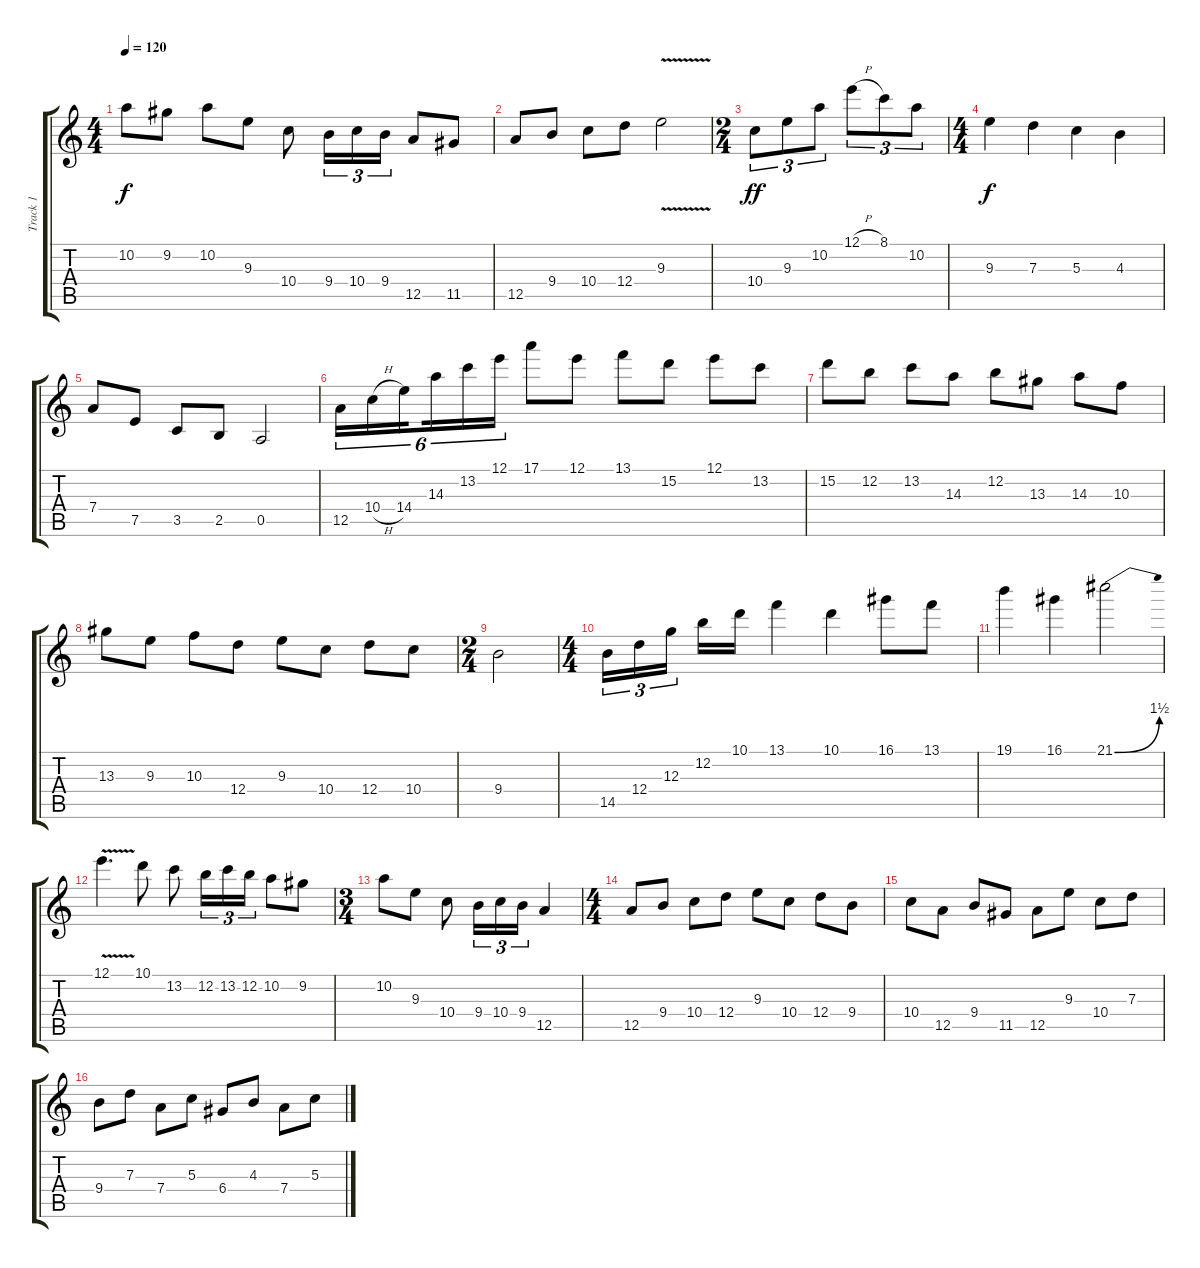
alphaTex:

\track ("Track 1" "Track 1") {instrument overdrivenguitar}
\staff {score tabs}
\tuning (E4 B3 G3 D3 A2 E2) {hide}
\ts (4 4)
\tempo 120
\clef g2
\ks c
10.2.8{dy f} 9.2.8 10.2.8 9.3.8 10.4.8 9.4.16{tu (3 2)} 10.4.16{tu (3 2)} 9.4.16{tu (3 2)} 12.5.8 11.5.8 |
12.5.8 9.4.8 10.4.8 12.4.8 9.3{v}.2 |
\ts (2 4)
10.4.8{tu (3 2) dy ff} 9.3.8{tu (3 2)} 10.2.8{tu (3 2)} 12.1{h}.8{tu (3 2)} 8.1.8{tu (3 2)} 10.2.8{tu (3 2)} |
\ts (4 4)
9.3.4{dy f} 7.3.4 5.3.4 4.3.4 |
7.4.8 7.5.8 3.5.8 2.5.8 0.5.2 |
12.5.16{tu (6 4)} 10.4{h}.16{tu (6 4)} 14.4.16{tu (6 4) beam splitsecondary} 14.3.16{tu (6 4)} 13.2.16{tu (6 4)} 12.1.16{tu (6 4)} 17.1.8 12.1.8 13.1.8 15.2.8 12.1.8 13.2.8 |
15.2.8 12.2.8 13.2.8 14.3.8 12.2.8 13.3.8 14.3.8 10.3.8 |
13.3.8 9.3.8 10.3.8 12.4.8 9.3.8 10.4.8 12.4.8 10.4.8 |
\ts (2 4)
9.4.2 |
\ts (4 4)
14.5.16{tu (3 2)} 12.4.16{tu (3 2)} 12.3.16{tu (3 2) beam splitsecondary} 12.2.16 10.1.16 13.1.4 10.1.4 16.1.8 13.1.8 |
19.1.4 16.1.4 21.1{be (bend 0 0 60 6)}.2 |
12.1{v}.4{d} 10.1.8 13.2.8 12.2.16{tu (3 2)} 13.2.16{tu (3 2)} 12.2.16{tu (3 2)} 10.2.8 9.2.8 |
\ts (3 4)
10.2.8 9.3.8 10.4.8 9.4.16{tu (3 2)} 10.4.16{tu (3 2)} 9.4.16{tu (3 2)} 12.5.4 |
\ts (4 4)
12.5.8 9.4.8 10.4.8 12.4.8 9.3.8 10.4.8 12.4.8 9.4.8 |
10.4.8 12.5.8 9.4.8 11.5.8 12.5.8 9.3.8 10.4.8 7.3.8 |
9.4.8 7.3.8 7.4.8 5.3.8 6.4.8 4.3.8 7.4.8 5.3.8
